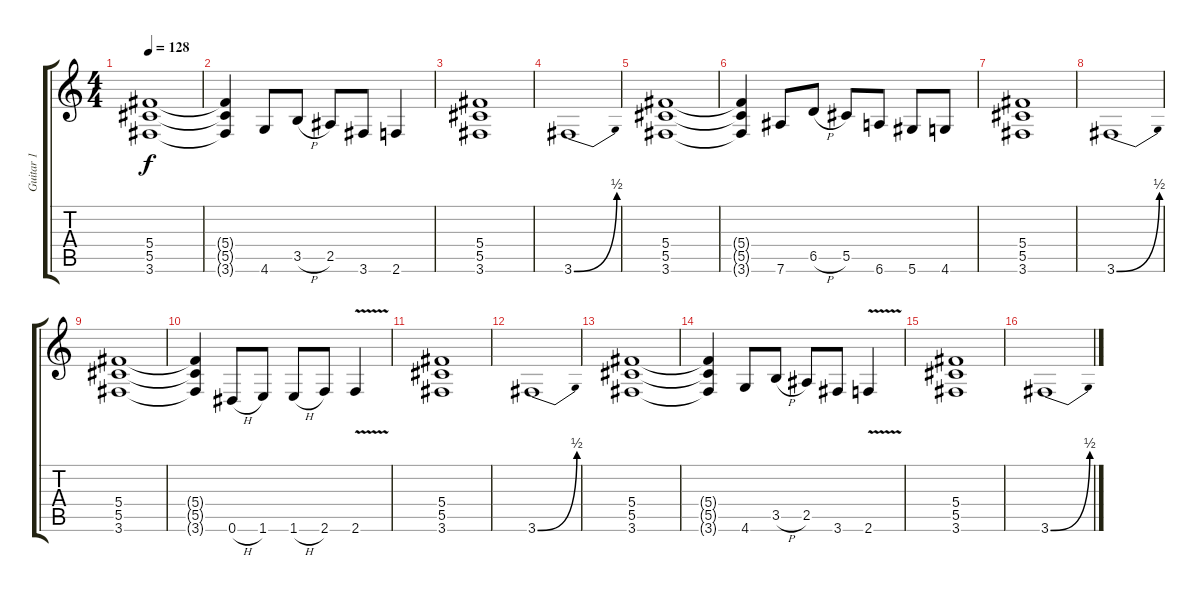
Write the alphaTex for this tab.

\track ("Guitar 1" "Guitar 1") {instrument distortionguitar}
\staff {score tabs}
\tuning (Eb4 Bb3 Gb3 Db3 Ab2 Eb2) {hide}
\ts (4 4)
\tempo 128
\clef g2
\ks c
(5.4 5.5 3.6).1{dy f} |
(5.4{t} 5.5{t} 3.6{t}).4 4.6.8 3.5{h}.8 2.5.8 3.6.8 2.6.4 |
(5.4 5.5 3.6).1 |
3.6{be (bend 0 0 60 2)}.1 |
(5.4 5.5 3.6).1 |
(5.4{t} 5.5{t} 3.6{t}).4 7.6.8 6.5{h}.8 5.5.8 6.6.8 5.6.8 4.6.8 |
(5.4 5.5 3.6).1 |
3.6{be (bend 0 0 60 2)}.1 |
(5.4 5.5 3.6).1 |
(5.4{t} 5.5{t} 3.6{t}).4 0.6{h}.8 1.6.8 1.6{h}.8 2.6.8 2.6{v}.4 |
(5.4 5.5 3.6).1 |
3.6{be (bend 0 0 60 2)}.1 |
(5.4 5.5 3.6).1 |
(5.4{t} 5.5{t} 3.6{t}).4 4.6.8 3.5{h}.8 2.5.8 3.6.8 2.6{v}.4 |
(5.4 5.5 3.6).1 |
3.6{be (bend 0 0 60 2)}.1
